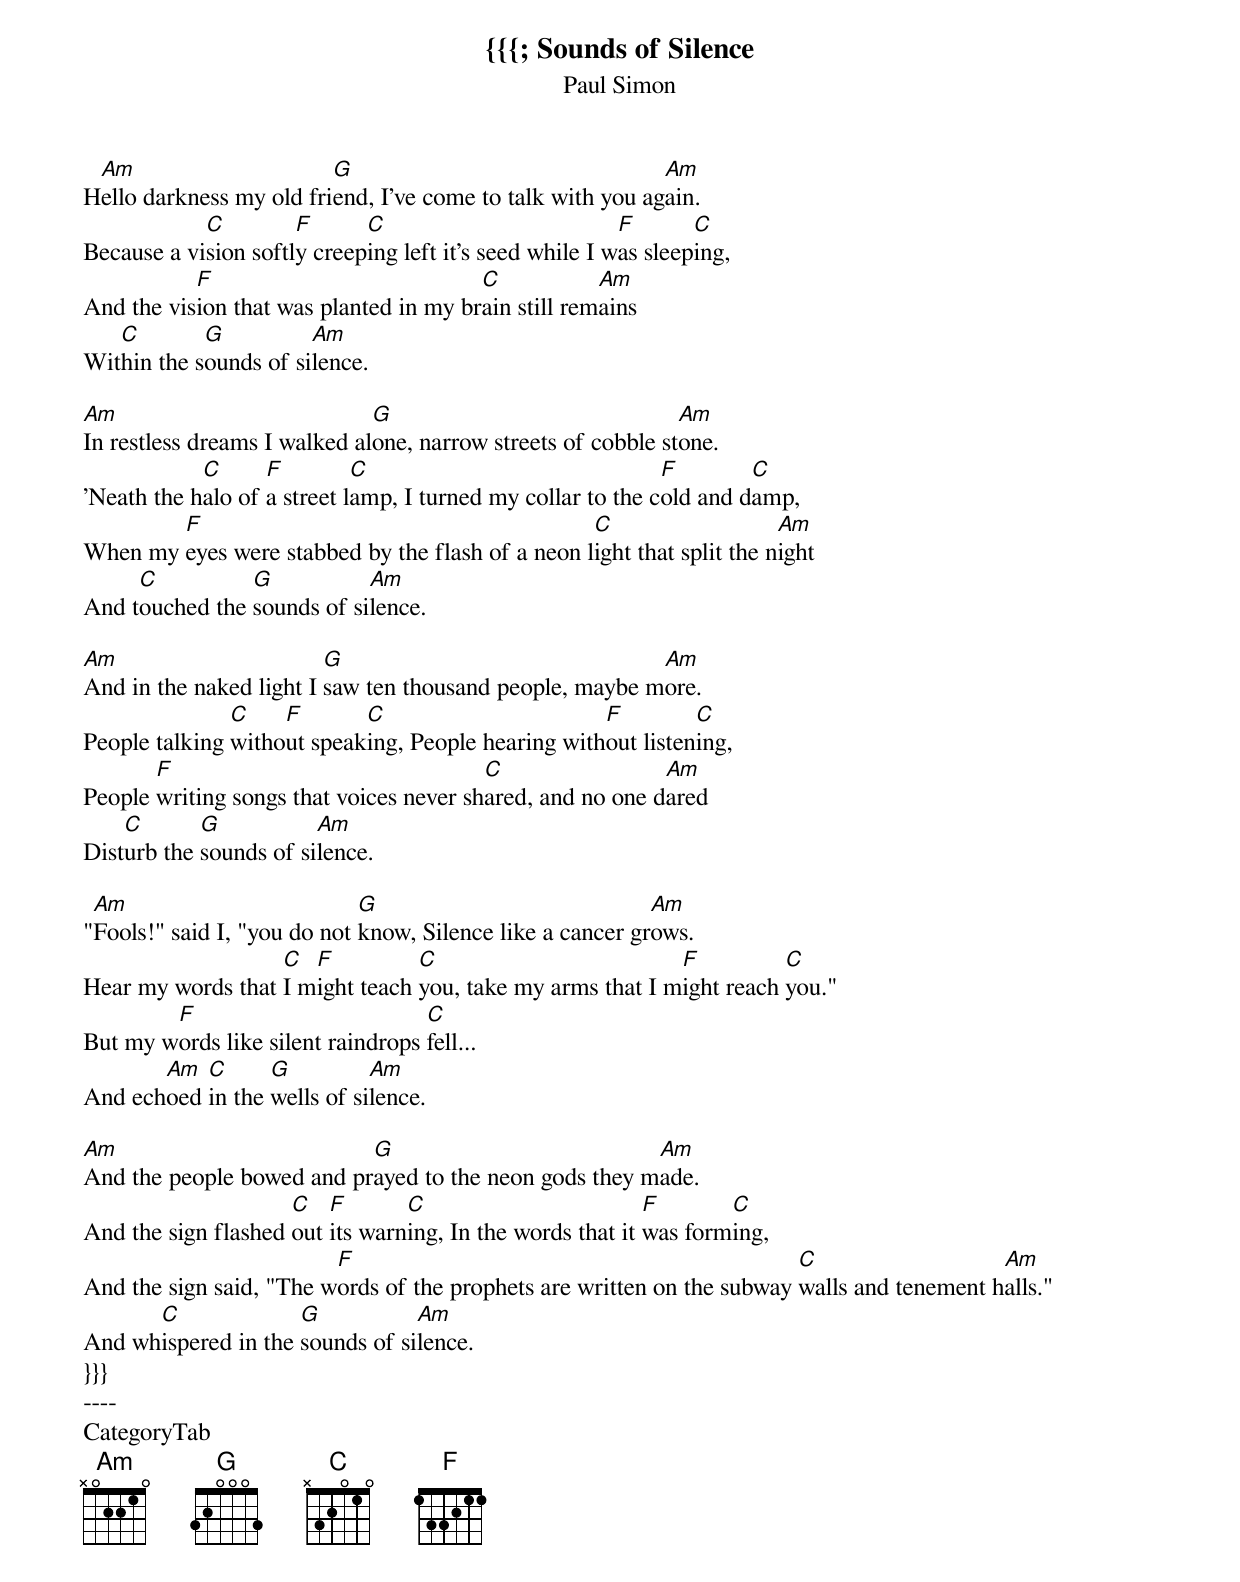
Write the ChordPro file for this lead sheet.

{{{
{title:Sounds of Silence}
{st:Paul Simon}

H[Am]ello darkness my old fri[G]end, I've come to talk with you ag[Am]ain.
Because a vi[C]sion softl[F]y creep[C]ing left it's seed while I w[F]as sleep[C]ing,
And the vis[F]ion that was planted in my br[C]ain still rem[Am]ains
Wit[C]hin the s[G]ounds of si[Am]lence.

[Am]In restless dreams I walked al[G]one, narrow streets of cobble st[Am]one.
'Neath the h[C]alo of [F]a street l[C]amp, I turned my collar to the c[F]old and d[C]amp,
When my [F]eyes were stabbed by the flash of a neon l[C]ight that split the n[Am]ight
And t[C]ouched the [G]sounds of si[Am]lence.

[Am]And in the naked light I [G]saw ten thousand people, maybe m[Am]ore.
People talking [C]witho[F]ut speak[C]ing, People hearing with[F]out listen[C]ing,
People [F]writing songs that voices never sh[C]ared, and no one d[Am]ared
Dist[C]urb the [G]sounds of si[Am]lence.

"[Am]Fools!" said I, "you do not [G]know, Silence like a cancer gr[Am]ows.
Hear my words that [C]I m[F]ight teach [C]you, take my arms that I m[F]ight reach [C]you."
But my w[F]ords like silent raindrops [C]fell...
And ech[Am]oed [C]in the [G]wells of si[Am]lence.

[Am]And the people bowed and pr[G]ayed to the neon gods they m[Am]ade.
And the sign flashed [C]out [F]its warn[C]ing, In the words that it [F]was form[C]ing,
And the sign said, "The w[F]ords of the prophets are written on the subway [C]walls and tenement h[Am]alls."
And wh[C]ispered in the [G]sounds of si[Am]lence.
}}}
----
CategoryTab
